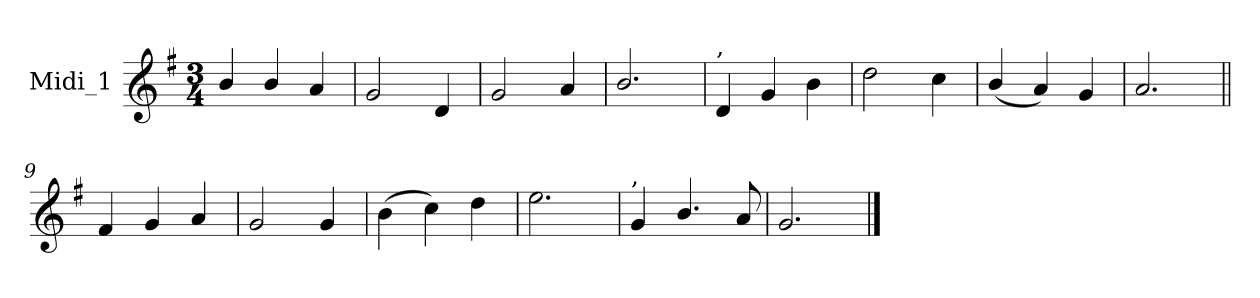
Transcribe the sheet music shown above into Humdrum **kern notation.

**kern
*part1
*staff1
*I"Midi_1
*clefG2
*k[f#]
*G:
*M3/4
=1
4b/
4b/
4a
=2
2g
4d
=3
2g
4a
=4
2.b/
=5
!LO:TX:a:t=,
4d
4g
4b
=6
2dd
4cc
!!LO:LB:g=z
=7
(<4b/
4a)
4g
=8
2.a
=9||
4f#
4g
4a
=10
2g
4g
=11
(>4b
4cc)
4dd
=12
2.ee
=13
!LO:TX:a:t=,
4g
4.b/
8a
=14
2.g
==
*-
